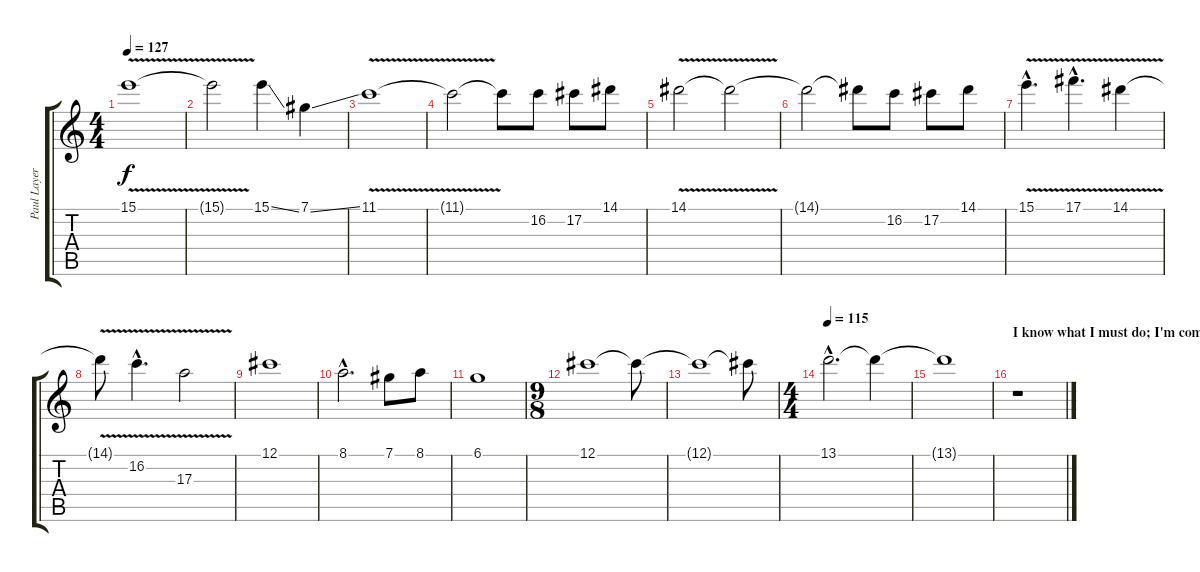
\track ("Paul Layer 2" "Paul Layer") {instrument distortionguitar}
\staff {score tabs}
\tuning (Db4 Ab3 E3 B2 Gb2 Db2) {hide}
\ts (4 4)
\tempo 127
\clef g2
\ks c
15.1{v}.1{dy f} |
15.1{t}.2 15.1{ss}.4 7.1{ss}.4 |
11.1{v}.1 |
11.1{t}.2 11.1{t}.8 16.2.8 17.2.8 14.1.8 |
14.1{v}.2 14.1{t}.2 |
14.1{t}.2 14.1{t}.8 16.2.8 17.2.8 14.1.8 |
15.1{v hac}.4{d} 17.1{v hac}.4{d} 14.1{v}.4 |
14.1{t}.8 16.2{v hac}.4{d} 17.3{v}.2 |
12.1.1 |
8.1{hac}.2{d} 7.1.8 8.1.8 |
6.1.1 |
\ts (9 8)
12.1.1 12.1{t}.8 |
12.1{t}.1 12.1{t}.8 |
\ts (4 4)
\tempo 115
13.1{hac}.2{d} 13.1{t}.4 |
13.1{t}.1 |
\section ("" "I know what I must do; I'm coming home")
r.1
